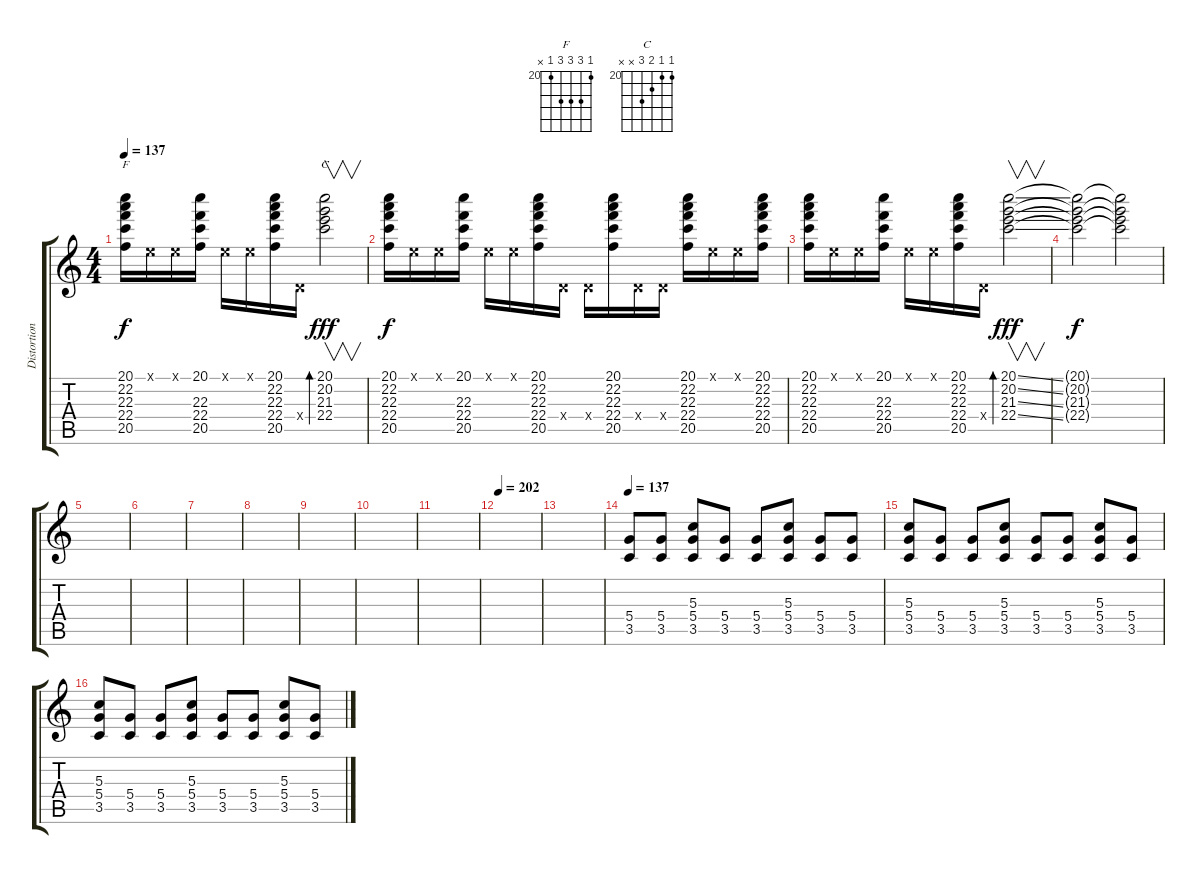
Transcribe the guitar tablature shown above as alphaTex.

\track ("Distortion Guitar" "Distortion") {instrument distortionguitar}
\staff {score tabs}
\tuning (E4 B3 G3 D3 A2 E2) {hide}
\chord ("F" 20 22 22 22 20 x) {firstfret 20}
\chord ("C" 20 20 21 22 x x) {firstfret 20}
\ts (4 4)
\tempo 137
\clef g2
\ks c
(20.1 22.2 22.3 22.4 20.5).16{ch "F" dy f} 0.1{x}.16 0.1{x}.16 (20.1 22.3 22.4 20.5).16 0.1{x}.16 0.1{x}.16 (20.1 22.2 22.3 22.4 20.5).16 0.4{x}.16 (20.1 20.2 21.3 22.4).2{v bd 30 ch "C" dy fff} |
(20.1 22.2 22.3 22.4 20.5).16{dy f} 0.1{x}.16 0.1{x}.16 (20.1 22.3 22.4 20.5).16 0.1{x}.16 0.1{x}.16 (20.1 22.2 22.3 22.4 20.5).16 0.4{x}.16 0.4{x}.16 (20.1 22.2 22.3 22.4 20.5).16 0.4{x}.16 0.4{x}.16 (20.1 22.2 22.3 22.4 20.5).16 0.1{x}.16 0.1{x}.16 (20.1 22.2 22.3 22.4 20.5).16 |
(20.1 22.2 22.3 22.4 20.5).16 0.1{x}.16 0.1{x}.16 (20.1 22.3 22.4 20.5).16 0.1{x}.16 0.1{x}.16 (20.1 22.2 22.3 22.4 20.5).16 0.4{x}.16 (20.1{ss} 20.2{ss} 21.3{ss} 22.4{ss}).2{v bd 30 dy fff} |
(20.1{t} 20.2{t} 21.3{t} 22.4{t}).2{dy f} (20.1{t} 20.2{t} 21.3{t} 22.4{t}).2 |
|
|
|
|
|
|
|
\tempo 202
|
|
\tempo 137
(5.4 3.5).8 (5.4 3.5).8 (5.3 5.4 3.5).8 (5.4 3.5).8 (5.4 3.5).8 (5.3 5.4 3.5).8 (5.4 3.5).8 (5.4 3.5).8 |
(5.3 5.4 3.5).8 (5.4 3.5).8 (5.4 3.5).8 (5.3 5.4 3.5).8 (5.4 3.5).8 (5.4 3.5).8 (5.3 5.4 3.5).8 (5.4 3.5).8 |
(5.3 5.4 3.5).8 (5.4 3.5).8 (5.4 3.5).8 (5.3 5.4 3.5).8 (5.4 3.5).8 (5.4 3.5).8 (5.3 5.4 3.5).8 (5.4 3.5).8
